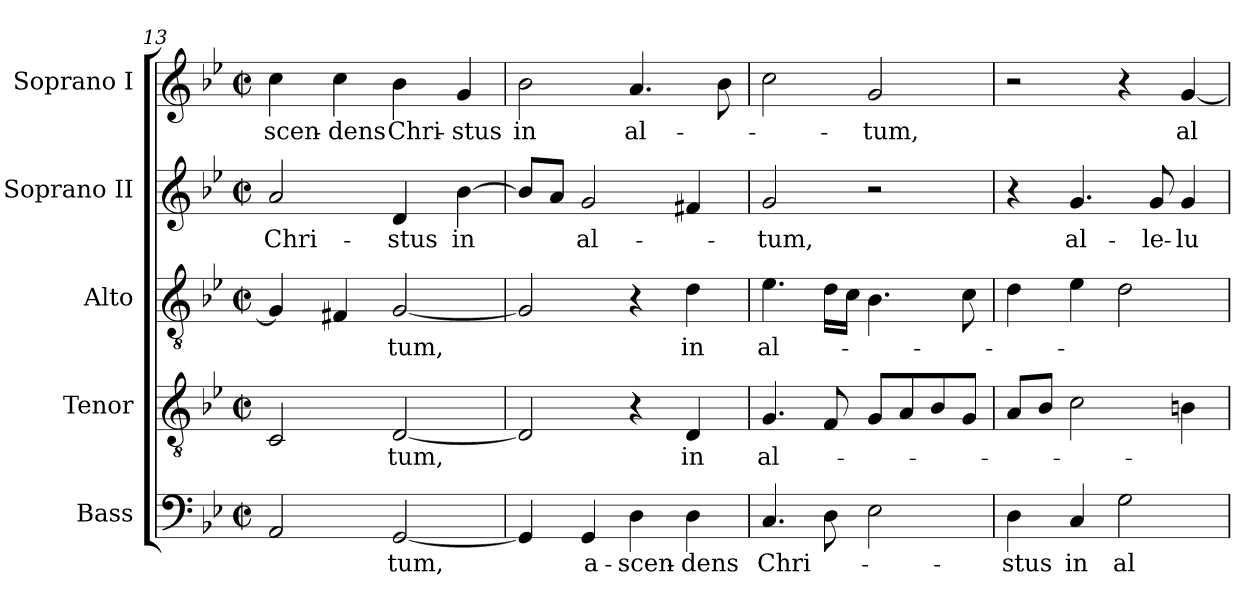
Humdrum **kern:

**kern	**text	**kern	**text	**kern	**text	**kern	**text	**kern	**text
*part5	*part5	*part4	*part4	*part3	*part3	*part2	*part2	*part1	*part1
*staff5	*staff5	*staff4	*staff4	*staff3	*staff3	*staff2	*staff2	*staff1	*staff1
*I"Bass	*	*I"Tenor	*	*I"Alto	*	*I"Soprano II	*	*I"Soprano I	*
*clefF4	*	*clefGv2	*	*clefGv2	*	*clefG2	*	*clefG2	*
*	*	*ITrd7c12	*	*	*	*	*	*	*
*k[b-e-]	*	*k[b-e-]	*	*k[b-e-]	*	*k[b-e-]	*	*k[b-e-]	*
*B-:	*	*B-:	*	*B-:	*	*B-:	*	*B-:	*
*M2/2	*	*M2/2	*	*M2/2	*	*M2/2	*	*M2/2	*
*met(c|)	*	*met(c|)	*	*met(c|)	*	*met(c|)	*	*met(c|)	*
=13	=13	=13	=13	=13	=13	=13	=13	=13	=13
!	!	!	!	!	!	!	!LO:LY:b:color=#000000	!	!
!	!	!	!	!	!	!	!	!	!LO:LY:b:color=#000000
2AAi/	.	2CCi/	.	4Gi/]	.	2ai/	Chri-	4cci\	scen-
!	!	!	!	!	!	!	!	!	!LO:LY:b:color=#000000
.	.	.	.	4F#Xi/	.	.	.	4cci\	dens
!	!LO:LY:b:color=#000000	!	!	!	!	!	!	!	!
!	!	!	!LO:LY:b:color=#000000	!	!	!	!	!	!
!	!	!	!	!	!LO:LY:b:color=#000000	!	!	!	!
!	!	!	!	!	!	!	!LO:LY:b:color=#000000	!	!
!	!	!	!	!	!	!	!	!	!LO:LY:b:color=#000000
[<2GGi/	-tum,	[<2DDi/	-tum,	[<2Gi/	-tum,	4di/	stus	4b-i\	Chri-
!	!	!	!	!	!	!	!LO:LY:b:color=#000000	!	!
!	!	!	!	!	!	!	!	!	!LO:LY:b:color=#000000
.	.	.	.	.	.	[>4b-i\	in	4gi/	stus
=14	=14	=14	=14	=14	=14	=14	=14	=14	=14
!	!	!	!	!	!	!	!	!	!LO:LY:b:color=#000000
4GGi/]	.	2DDi/]	.	2Gi/]	.	8b-i/L]	.	2b-i\	in
.	.	.	.	.	.	8ai/J	.	.	.
!	!LO:LY:b:color=#000000	!	!	!	!	!	!	!	!
!	!	!	!	!	!	!	!LO:LY:b:color=#000000	!	!
4GGi/	a-	.	.	.	.	2gi/	al--	.	.
!	!LO:LY:b:color=#000000	!	!	!	!	!	!	!	!
!	!	!	!	!	!	!	!	!	!LO:LY:b:color=#000000
4Di\	scen-	4r	.	4r	.	.	.	4.ai/	al--
!	!LO:LY:b:color=#000000	!	!	!	!	!	!	!	!
!	!	!	!LO:LY:b:color=#000000	!	!	!	!	!	!
!	!	!	!	!	!LO:LY:b:color=#000000	!	!	!	!
4Di\	dens	4DDi/	in	4di\	in	4f#Xi/	.	.	.
.	.	.	.	.	.	.	.	8b-i\	.
=15	=15	=15	=15	=15	=15	=15	=15	=15	=15
!	!LO:LY:b:color=#000000	!	!	!	!	!	!	!	!
!	!	!	!LO:LY:b:color=#000000	!	!	!	!	!	!
!	!	!	!	!	!LO:LY:b:color=#000000	!	!	!	!
!	!	!	!	!	!	!	!LO:LY:b:color=#000000	!	!
4.Ci/	Chri--	4.GGi/	al--	4.e-i\	al--	2gi/	-tum,	2cci\	.
8Di\	.	8FFi/	.	16di\LL	.	.	.	.	.
.	.	.	.	16ci\JJ	.	.	.	.	.
!	!	!	!	!	!	!	!	!	!LO:LY:b:color=#000000
2E-i\	.	8GGi/L	.	4.B-i\	.	2r	.	2gi/	-tum,
.	.	8AAi/	.	.	.	.	.	.	.
.	.	8BB-i/	.	.	.	.	.	.	.
.	.	8GGi/J	.	8ci\	.	.	.	.	.
!!LO:LB:g=z
=16	=16	=16	=16	=16	=16	=16	=16	=16	=16
!	!LO:LY:b:color=#000000	!	!	!	!	!	!	!	!
4Di\	-stus	8AAi/L	.	4di\	.	4r	.	2r	.
.	.	8BB-i/J	.	.	.	.	.	.	.
!	!LO:LY:b:color=#000000	!	!	!	!	!	!	!	!
!	!	!	!	!	!	!	!LO:LY:b:color=#000000	!	!
4Ci/	in	2Ci\	.	4e-i\	.	4.gi/	al-	.	.
!	!LO:LY:b:color=#000000	!	!	!	!	!	!	!	!
2Gi\	al-	.	.	2di\	.	.	.	4r	.
!	!	!	!	!	!	!	!LO:LY:b:color=#000000	!	!
.	.	.	.	.	.	8gi/	le-	.	.
!	!	!	!	!	!	!	!LO:LY:b:color=#000000	!	!
!	!	!	!	!	!	!	!	!	!LO:LY:b:color=#000000
.	.	4BBni\	.	.	.	4gi/	lu-	[<4gi/	al-
=	=	=	=	=	=	=	=	=	=
*-	*-	*-	*-	*-	*-	*-	*-	*-	*-
